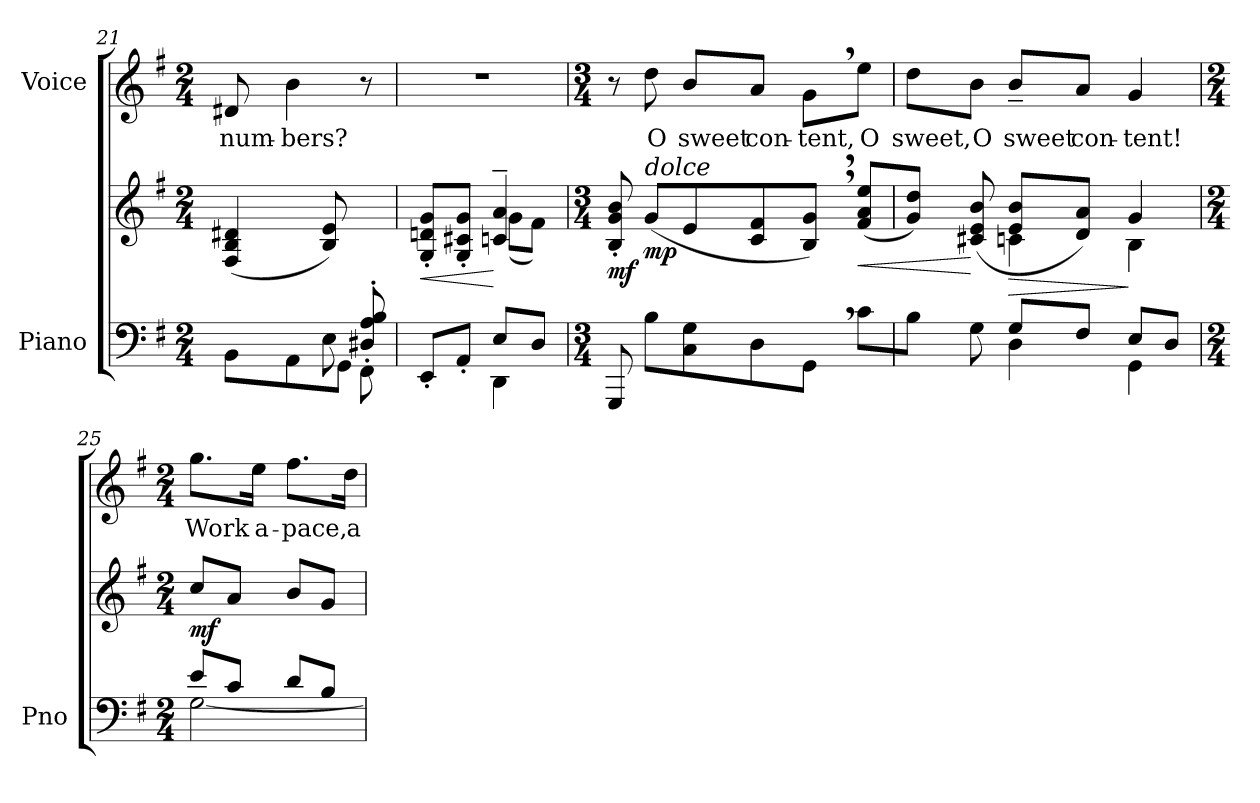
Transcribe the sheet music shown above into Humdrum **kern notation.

**kern	**kern	**dynam	**kern	**text
*part2	*part2	*part2	*part1	*part1
*staff3	*staff2	*staff2/3	*staff1	*staff1
*I"Piano	*	*	*I"Voice	*
*I'Pno	*	*	*	*
*clefF4	*clefG2	*	*clefG2	*
*k[f#]	*k[f#]	*	*k[f#]	*
*M2/4	*M2/4	*	*M2/4	*
=21	=21	=21	=21	=21
*^	*	*	*	*
*	*^	*	*	*	*
4.ryy	4ryy	8BB\L	(>4F#/ 4B/ 4d#X/	.	8d#X/	num-
.	.	8AA\	.	.	4b\	-bers?
.	8E\	8GG\J	8B/ 8e/)	.	.	.
8D#X/'> 8A/'> 8B/'>	8ryy	8FF#'<\	8ryy	.	8r	.
=22	=22	=22	=22	=22	=22	=22
!	!	!	!	!LO:HP:b	!	!
*	*v	*v	*^	*	*	*
8EE'/L	4ryy	8G/'> 8dn/'> 8g/'>L	4ryy	<	2r	.
8AA'/J	.	8G/'> 8c#X/'> 8g/'>J	.	.	.	.
8E/L	4DD\	4cn/~ 4a/~	(>8g\L	[	.	.
8D/J	.	.	8f#\J)	.	.	.
*v	*v	*	*	*	*	*
*	*v	*v	*	*	*
=23	=23	=23	=23	=23
*M3/4	*M3/4	*	*M3/4	*
*	*^	*	*	*
!	!	!	!LO:DY:b	!	!
*	*v	*v	*	*	*
8GGG/	8B/' 8g/' 8b/'	mf	8r	.
!	!LO:TX:i:t=dolce	!	!	!
!	!	!LO:DY:b	!	!
8B\L	(8g/L	mp	8dd\	O
8C\ 8G\	8e/	.	8b/L	sweet
8D\	8c/ 8f#/	.	8a/J	con-
8GG,\J	8B/, 8g/,J)	.	8g,\L	-tent,
!	!	!LO:HP:b	!	!
8c\L	(>8f#/ 8a/ 8ee/L	<	8ee\J	O
=24	=24	=24	=24	=24
*^	*^	*	*	*
8B\J	4ryy	8g/ 8dd/J)	4ryy	.	8dd\L	sweet,
8G\	.	(>8c#X/ 8e/ 8b/	.	[	8b\J	O
!	!	!	!	!LO:HP:b	!	!
8G/L	4D\	8e/ 8b/L	4cn\	>	8b~/L	sweet
8F#/J	.	8d/ 8a/J)	.	.	8a/J	con-
8E/L	4GG\	4g/	4B\	]	4g/	-tent!
8D/J	.	.	.	.	.	.
*	*	*v	*v	*	*	*
=25	=25	=25	=25	=25	=25
*M2/4	*	*M2/4	*	*M2/4	*
!	!	!	!LO:DY:b	!	!
8e/L	[2G\	8cc/L	mf	8.gg\L	Work
8c/J	.	8a/J	.	.	.
.	.	.	.	16ee\Jk	a-
8d/L	.	8b/L	.	8.ff#\L	-pace,
8B/J	.	8g/J	.	.	.
.	.	.	.	16dd\Jk	a-
*v	*v	*	*	*	*
=	=	=	=	=
*-	*-	*-	*-	*-
